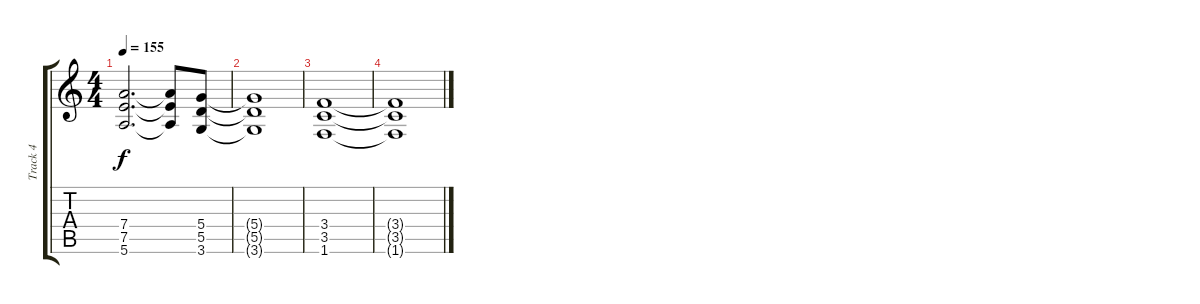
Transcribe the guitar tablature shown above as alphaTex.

\track ("Track 4" "Track 4") {instrument overdrivenguitar}
\staff {score tabs}
\tuning (E4 B3 G3 D3 A2 E2) {hide}
\ts (4 4)
\tempo 155
\clef g2
\ks c
(7.4 7.5 5.6).2{d dy f} (7.4{t} 7.5{t} 5.6{t}).8 (5.4 5.5 3.6).8 |
(5.4{t} 5.5{t} 3.6{t}).1 |
(3.4 3.5 1.6).1 |
(3.4{t} 3.5{t} 1.6{t}).1
